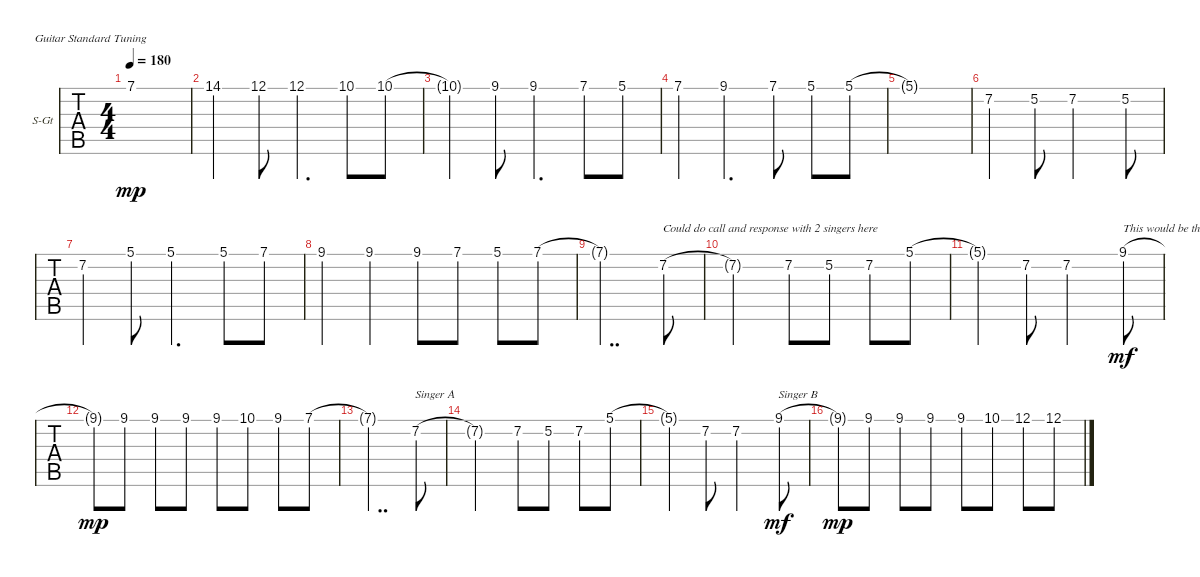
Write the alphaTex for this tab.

\defaultSystemsLayout 4
\bracketExtendMode groupsimilarinstruments
\firstSystemTrackNameOrientation horizontal
\otherSystemsTrackNameOrientation horizontal
\track ("Vocals" "S-Gt") {instrument acousticguitarsteel}
\staff {tabs}
\tuning (E4 B3 G3 D3 A2 E2)
\ts (4 4)
\tempo 180
\clef g2
\ks c
7.1.1{dy mp} |
14.1.4 12.1.8 12.1.4{d} 10.1.8 10.1.8 |
10.1{t}.4 9.1.8 9.1.4{d} 7.1.8 5.1.8 |
7.1.4 9.1.4{d} 7.1.8 5.1.8 5.1.8 |
5.1{t}.1 |
7.2.4 5.2.8 7.2.2 5.2.8 |
7.2.4 5.1.8 5.1.4{d} 5.1.8 7.1.8 |
9.1.4 9.1.4 9.1.8 7.1.8 5.1.8 7.1.8 |
7.1{t}.2{dd} 7.2.8{txt "Could do call and response with 2 singers here"} |
7.2{t}.2 7.2.8 5.2.8 7.2.8 5.1.8 |
5.1{t}.4 7.2.8 7.2.2 9.1.8{txt "This would be the \"response\"" dy mf} |
9.1{t}.8{dy mp} 9.1.8 9.1.8 9.1.8 9.1.8 10.1.8 9.1.8 7.1.8 |
7.1{t}.2{dd} 7.2.8{txt "Singer A"} |
7.2{t}.2 7.2.8 5.2.8 7.2.8 5.1.8 |
5.1{t}.4 7.2.8 7.2.2 9.1.8{txt "Singer B" dy mf} |
9.1{t}.8{dy mp} 9.1.8 9.1.8 9.1.8 9.1.8 10.1.8 12.1.8 12.1.8
